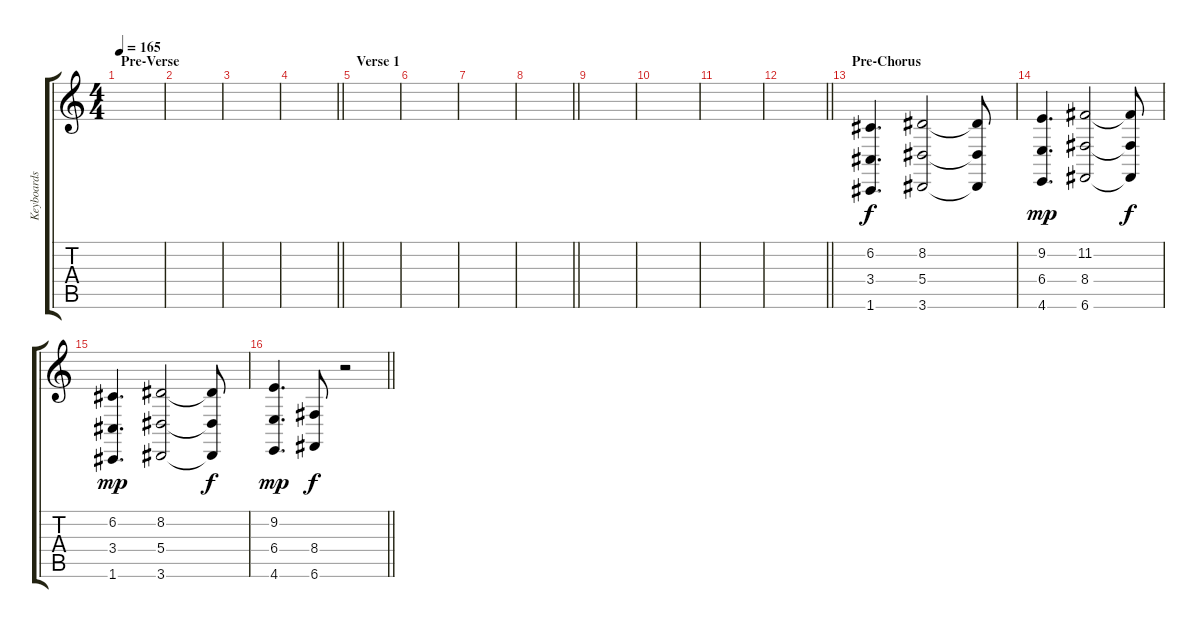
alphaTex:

\track ("Keyboards" "Keyboards") {instrument stringensemble1}
\staff {score tabs}
\tuning (C4 G3 Eb3 Bb2 F2 C2) {hide}
\ts (4 4)
\section ("" "Pre-Verse")
\tempo 165
\clef g2
\ks c
|
|
|
\barLineRight lightlight
|
\section ("" "Verse 1")
|
|
|
\barLineRight lightlight
|
|
|
|
\barLineRight lightlight
|
\section ("" "Pre-Chorus")
(6.2 3.4 1.6).4{d} (8.2 5.4 3.6).2 (8.2{t} 5.4{t} 3.6{t}).8{dy f} |
(9.2 6.4 4.6).4{d dy mp} (11.2 8.4 6.6).2 (11.2{t} 8.4{t} 6.6{t}).8{dy f} |
(6.2 3.4 1.6).4{d dy mp} (8.2 5.4 3.6).2 (8.2{t} 5.4{t} 3.6{t}).8{dy f} |
\barLineRight lightlight
(9.2 6.4 4.6).4{d dy mp} (8.4 6.6).8{dy f} r.2
